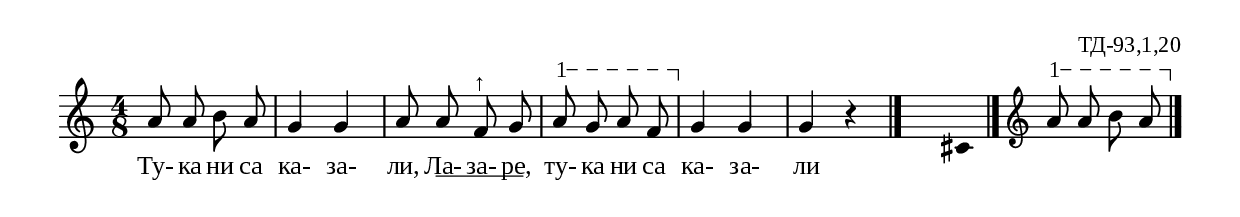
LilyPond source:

%{
laz_093_1_20
%}

\include "td-preamble.ly"

\score {
\relative c'' {
%%\tempo 4 = 138
\time 4/8
a8\noBeam a b a\noBeam | g4 g | a8\noBeam a f^"↑"\noBeam g | 
\varA
a\startTextSpan\noBeam g a\noBeam f\stopTextSpan | 
g4 g | g r
 \bar "|." 
s4. \fixB cis,8 \fixC
  \bar "|." 
\set Score.measureLength = #(ly:make-moment 1 16)  
 s16 \bar ""  
 \set Score.measureLength = #(ly:make-moment 4 8)  
 \clef treble 
\varA
a'8\startTextSpan\noBeam a b\noBeam a\stopTextSpan   
  \bar "|."  
}
\addlyrics { Ту- ка ни са ка- за- ли, 
Ла- \startTextSpan за- ре, \stopTextSpan ту- ка ни са ка- за- ли }
%
\layout {
  indent = #0
  line-width = 190\mm
  ragged-right=##f
\context {
      \Lyrics
      \consists "Text_spanner_engraver"
      \override TextSpanner #'direction = #DOWN
      \override TextSpanner #'style = #'line    
      \override TextSpanner #'outside-staff-priority = ##f
      \override TextSpanner #'padding = #0.2 % sets the distance of the line from the lyrics
      \override TextSpanner #'bound-details =
      #`((left . ((Y . 0)
                  (padding . 0)
                  (attach-dir . ,LEFT)))
         (left-broken . ((end-on-note . #t)))
         (right . ((Y . 0)
                   (padding . 0)
                   (attach-dir . ,RIGHT))))
    }
  
}
%
\midi { 
	\context {
		\Score
		tempoWholesPerMinute = #(ly:make-moment 138 4)
		}
	}
}
%
\header{
  opus = "ТД-93,1,20"
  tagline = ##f
}


